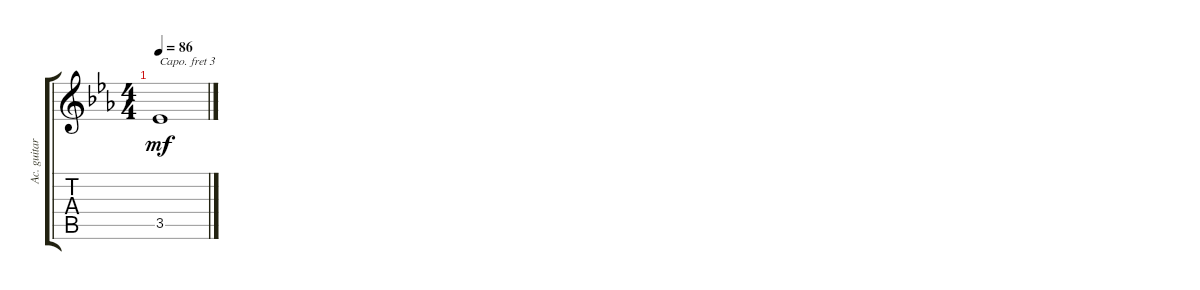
\track ("Ac. guitar (Capo 3)" "Ac. guitar") {instrument acousticguitarsteel}
\staff {score tabs}
\capo 3
\tuning (E4 B3 G3 D3 A2 E2) {hide}
\ts (4 4)
\tempo 86
\clef g2
\ks eb
3.5.1{dy mf}
